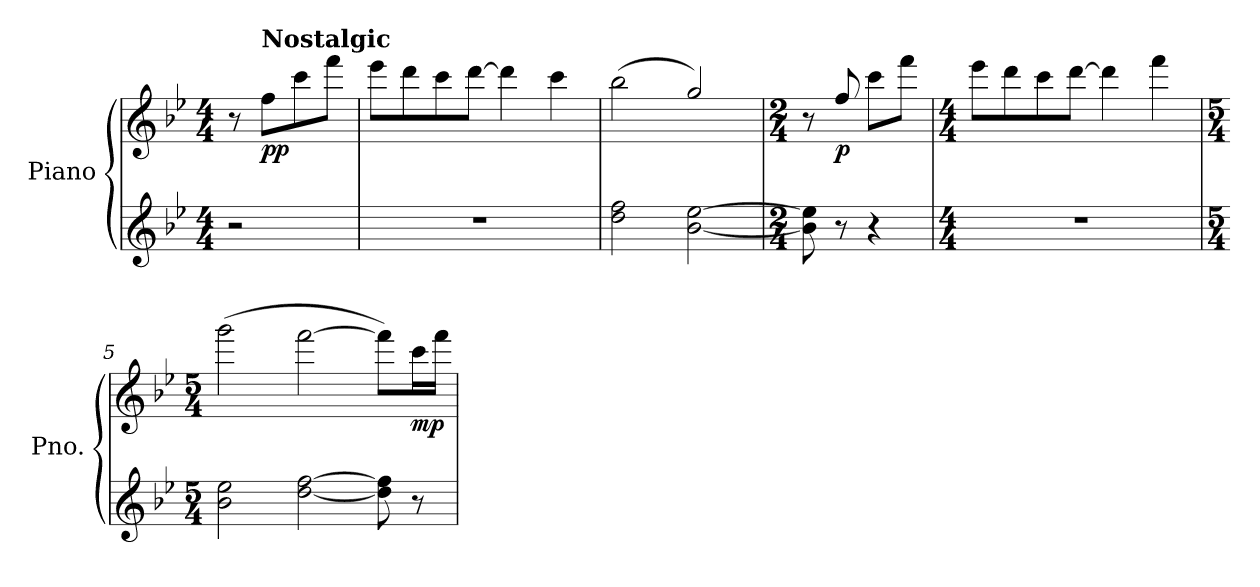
**kern	**kern	**dynam
*part1	*part1	*part1
*staff2	*staff1	*staff1/2
*I"Piano	*	*
*I'Pno.	*	*
*clefG2	*clefG2	*
*k[b-e-]	*k[b-e-]	*
*M4/4	*M4/4	*
=	=	=
2r	8r	.
*	*MM95	*
!	!LO:TX:a:B:t=Nostalgic	!
!	!	!LO:DY:b
.	8ff\L	pp
.	8ccc\	.
.	8fff\J	.
=1	=1	=1
1r	8eee-\L	.
.	8ddd\	.
.	8ccc\	.
.	[8ddd\J	.
.	4ddd\]	.
.	4ccc\	.
=2	=2	=2
2dd\ 2ff\	(2bb-\	.
[2b-\ [2ee-\	2gg/)	.
=3	=3	=3
*M2/4	*M2/4	*
8b-\] 8ee-\]	8r	.
!	!	!LO:DY:b
8r	8ff/	p
4r	8ccc\L	.
.	8fff\J	.
=4	=4	=4
*M4/4	*M4/4	*
1r	8eee-\L	.
.	8ddd\	.
.	8ccc\	.
.	[8ddd\J	.
.	4ddd\]	.
.	4fff\	.
=5	=5	=5
*M5/4	*M5/4	*
2b-\ 2ee-\	(2ggg\	.
[2dd\ [2ff\	[2fff\	.
8dd\] 8ff\]	8fff\L])	.
!	!	!LO:DY:b
8r	16ccc\L	mp
.	16fff\JJ	.
=	=	=
*-	*-	*-
